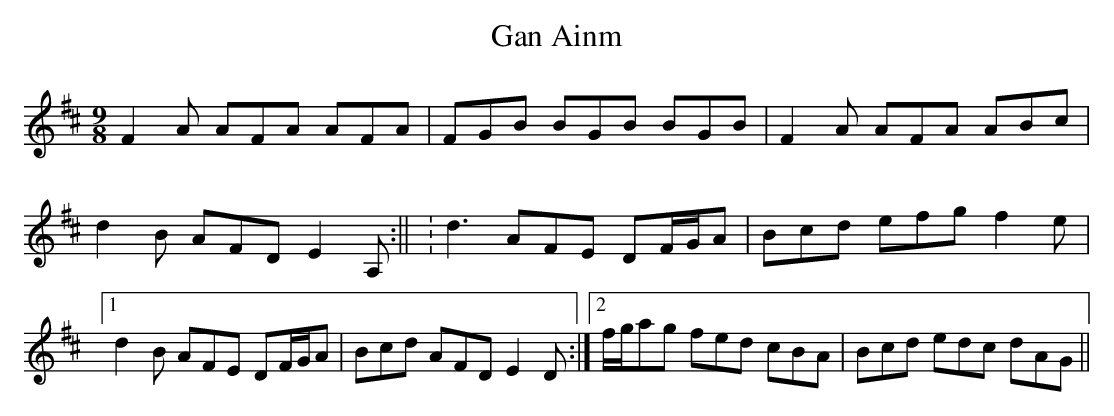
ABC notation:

X:1
T:Gan Ainm
M:9/8
L:1/8
K:D
F2A AFA AFA|FGB BGB BGB|F2A AFA ABc|d2B AFD E2A,:||\
:d3 AFE DF/2G/2A|Bcd efg f2e|1 d2B AFE DF/2G/2A|Bcd AFD E2D:|2 f/2g/2ag fed cBA|Bcd edc dAG||
